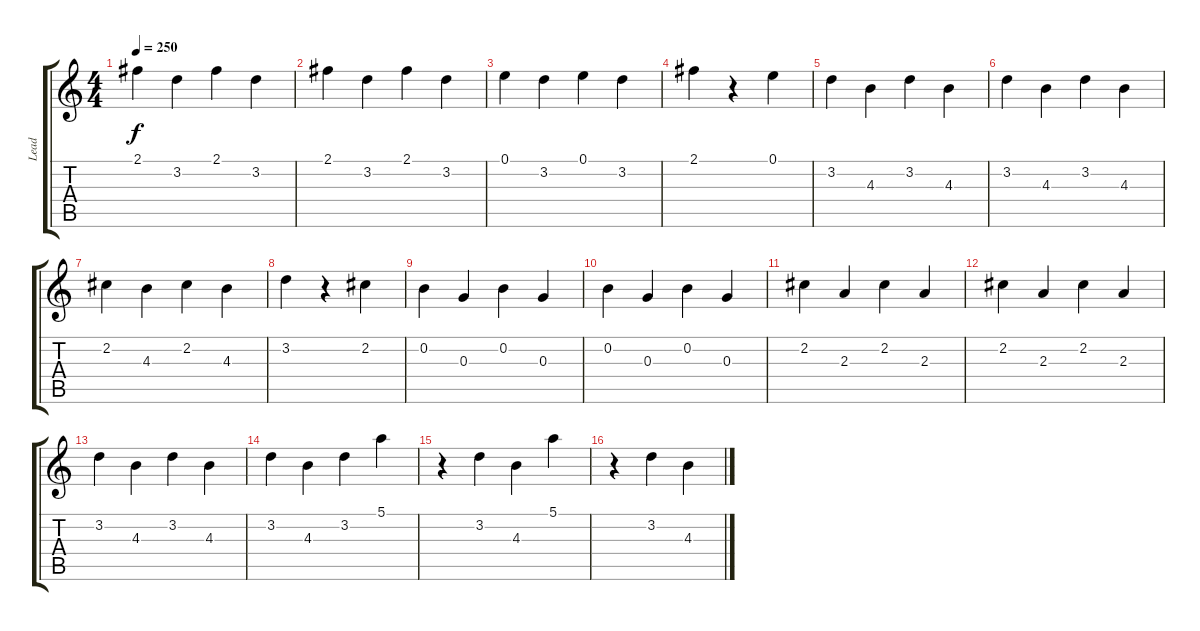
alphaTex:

\track ("Lead" "Lead") {instrument acousticguitarsteel}
\staff {score tabs}
\tuning (E4 B3 G3 D3 A2 E2) {hide}
\ts (4 4)
\tempo 250
\clef g2
\ks c
2.1.4{dy f} 3.2.4 2.1.4 3.2.4 |
2.1.4 3.2.4 2.1.4 3.2.4 |
0.1.4 3.2.4 0.1.4 3.2.4 |
2.1.4 r.4 0.1.4 |
3.2.4 4.3.4 3.2.4 4.3.4 |
3.2.4 4.3.4 3.2.4 4.3.4 |
2.2.4 4.3.4 2.2.4 4.3.4 |
3.2.4 r.4 2.2.4 |
0.2.4 0.3.4 0.2.4 0.3.4 |
0.2.4 0.3.4 0.2.4 0.3.4 |
2.2.4 2.3.4 2.2.4 2.3.4 |
2.2.4 2.3.4 2.2.4 2.3.4 |
3.2.4 4.3.4 3.2.4 4.3.4 |
3.2.4 4.3.4 3.2.4 5.1.4 |
r.4 3.2.4 4.3.4 5.1.4 |
r.4 3.2.4 4.3.4
